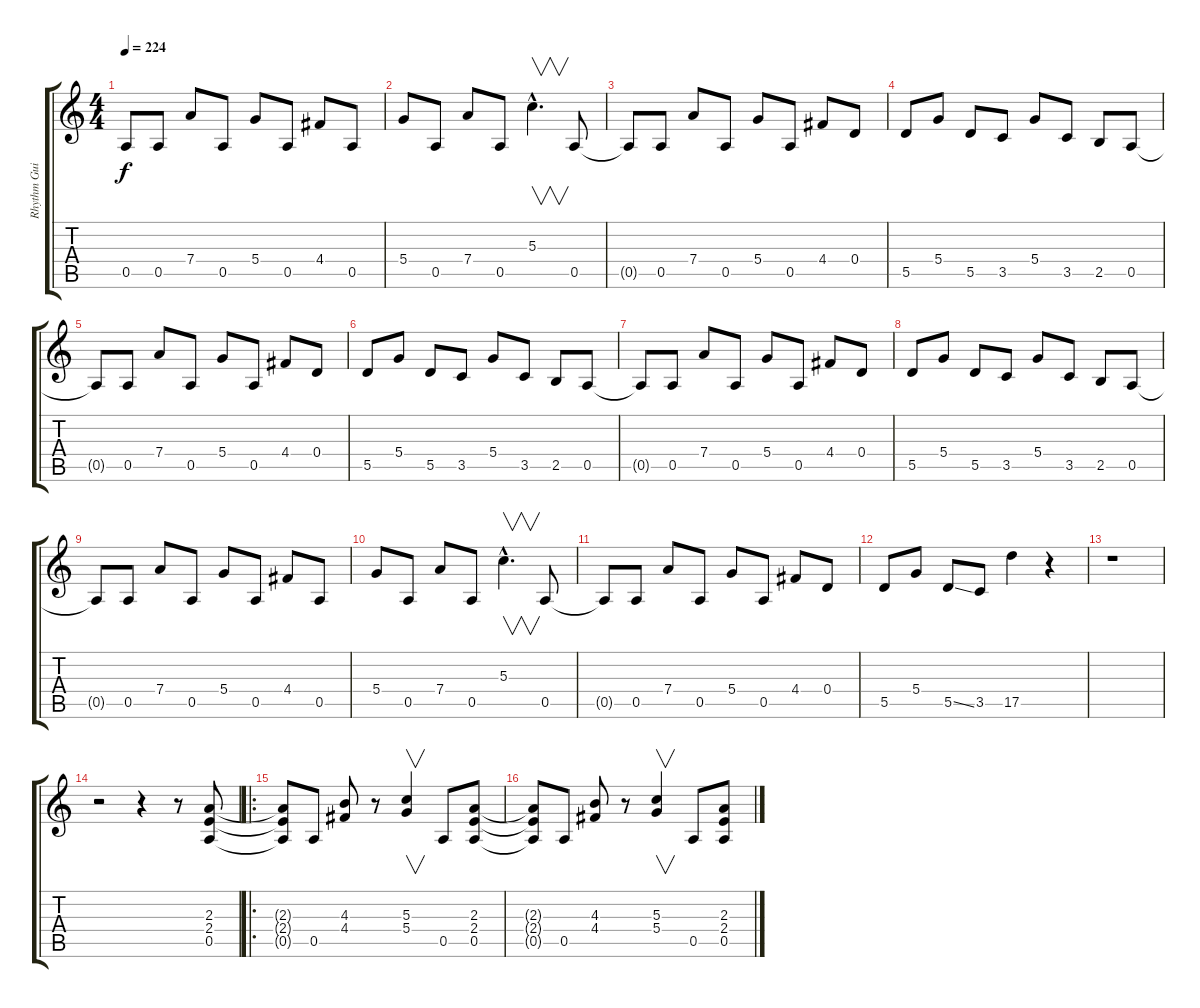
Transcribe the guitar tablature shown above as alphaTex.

\track ("Rhythm Guitar" "Rhythm Gui") {instrument distortionguitar}
\staff {score tabs}
\tuning (E4 B3 G3 D3 A2 E2) {hide}
\ts (4 4)
\tempo 224
\clef g2
\ks c
0.5{t}.8{dy f} 0.5.8 7.4.8 0.5.8 5.4.8 0.5.8 4.4.8 0.5.8 |
5.4.8 0.5.8 7.4.8 0.5.8 5.3{hac}.4{v d} 0.5.8 |
0.5{t}.8 0.5.8 7.4.8 0.5.8 5.4.8 0.5.8 4.4.8 0.4.8 |
5.5.8 5.4.8 5.5.8 3.5.8 5.4.8 3.5.8 2.5.8 0.5.8 |
0.5{t}.8 0.5.8 7.4.8 0.5.8 5.4.8 0.5.8 4.4.8 0.4.8 |
5.5.8 5.4.8 5.5.8 3.5.8 5.4.8 3.5.8 2.5.8 0.5.8 |
0.5{t}.8 0.5.8 7.4.8 0.5.8 5.4.8 0.5.8 4.4.8 0.4.8 |
5.5.8 5.4.8 5.5.8 3.5.8 5.4.8 3.5.8 2.5.8 0.5.8 |
0.5{t}.8 0.5.8 7.4.8 0.5.8 5.4.8 0.5.8 4.4.8 0.5.8 |
5.4.8 0.5.8 7.4.8 0.5.8 5.3{hac}.4{v d} 0.5.8 |
0.5{t}.8 0.5.8 7.4.8 0.5.8 5.4.8 0.5.8 4.4.8 0.4.8 |
5.5.8 5.4.8 5.5{ss}.8 3.5.8 17.5.4 r.4 |
r.1 |
r.2 r.4 r.8 (2.3 2.4 0.5).8 |
\ro
(2.3{t} 2.4{t} 0.5{t}).8 0.5.8 (4.3 4.4).8 r.8 (5.3 5.4).4{v} 0.5.8 (2.3 2.4 0.5).8 |
(2.3{t} 2.4{t} 0.5{t}).8 0.5.8 (4.3 4.4).8 r.8 (5.3 5.4).4{v} 0.5.8 (2.3 2.4 0.5).8
